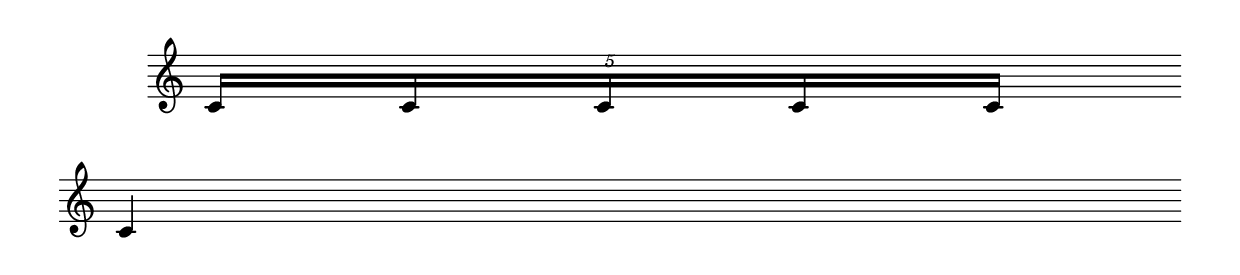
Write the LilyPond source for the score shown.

#(ly:set-option 'midi-extension "mid")
\version "2.12.3"
\include "english.ly"
\header{ 
}
%{
SSSSS

S
%}
melody = {
\once \override Staff.TimeSignature #'stencil = ##f
\clef treble
\key c 
\major
\cadenzaOn
  \times 4/5{ c'16[ c'16 c'16 c'16 c'16] }  \bar "" \break 
  c'4 \bar "" \break 
 }
text = \lyricmode {
      
}
\score{

<<
\new Voice = "one" {
\melody
}
\new Lyrics \lyricsto "one" \text
>>
\layout {
\context {
\Score
}
}
\midi {
\context {
\Score
tempoWholesPerMinute = #(ly:make-moment 200 4)
}
}
}